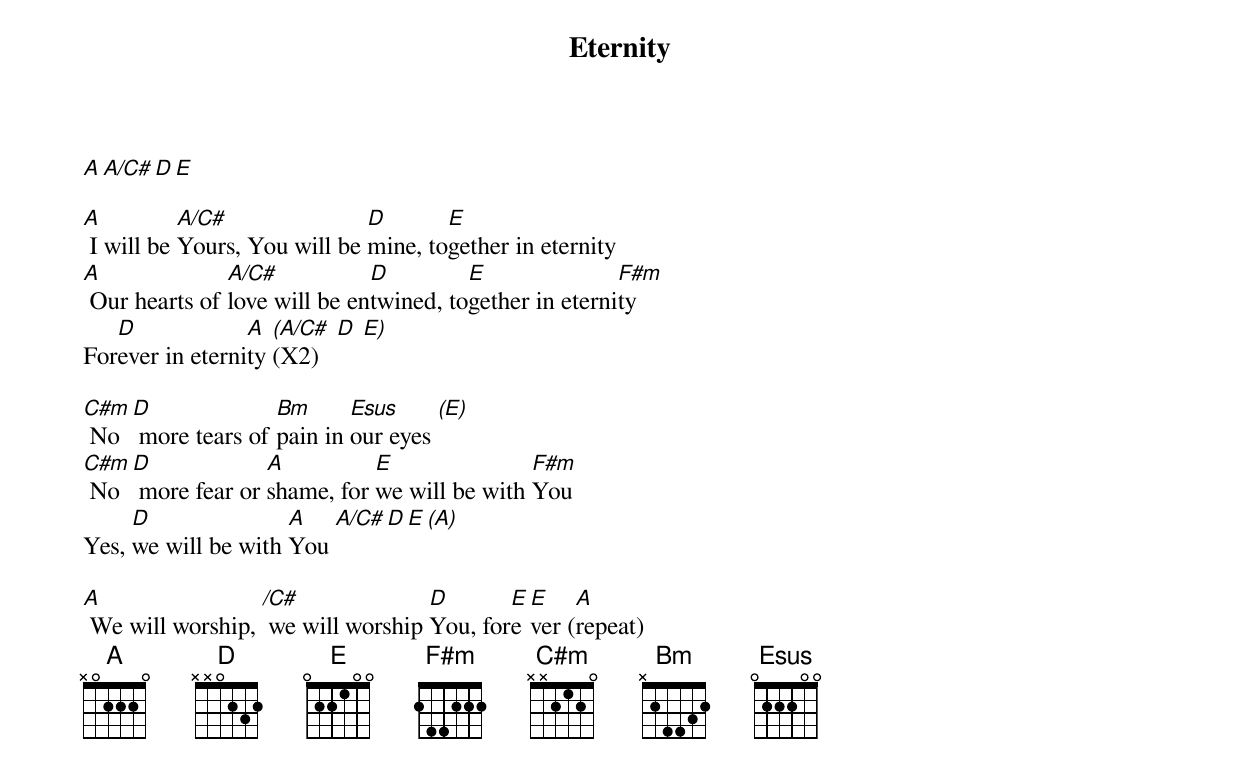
{title: Eternity}
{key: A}
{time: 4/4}
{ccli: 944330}
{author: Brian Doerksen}
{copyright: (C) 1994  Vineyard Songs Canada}

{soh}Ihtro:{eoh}
[A][A/C#][D][E]

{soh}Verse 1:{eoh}
[A] I will be [A/C#]Yours, You will be [D]mine, to[E]gether in eternity
[A] Our hearts of [A/C#]love will be en[D]twined, to[E]gether in eterni[F#m]ty
For[D]ever in eterni[A]ty [(A/C#  D  E)](X2)

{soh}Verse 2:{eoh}
[C#m] No [D] more tears of [Bm]pain in [Esus]our eyes [(E)]
[C#m] No [D] more fear or [A]shame, for [E]we will be with [F#m]You
Yes, [D]we will be with [A]You [A/C#][D][E][(A)]

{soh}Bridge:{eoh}
[A] We will worship, [/C#] we will worship [D]You, for[E]e[E]ver ([A]repeat)
